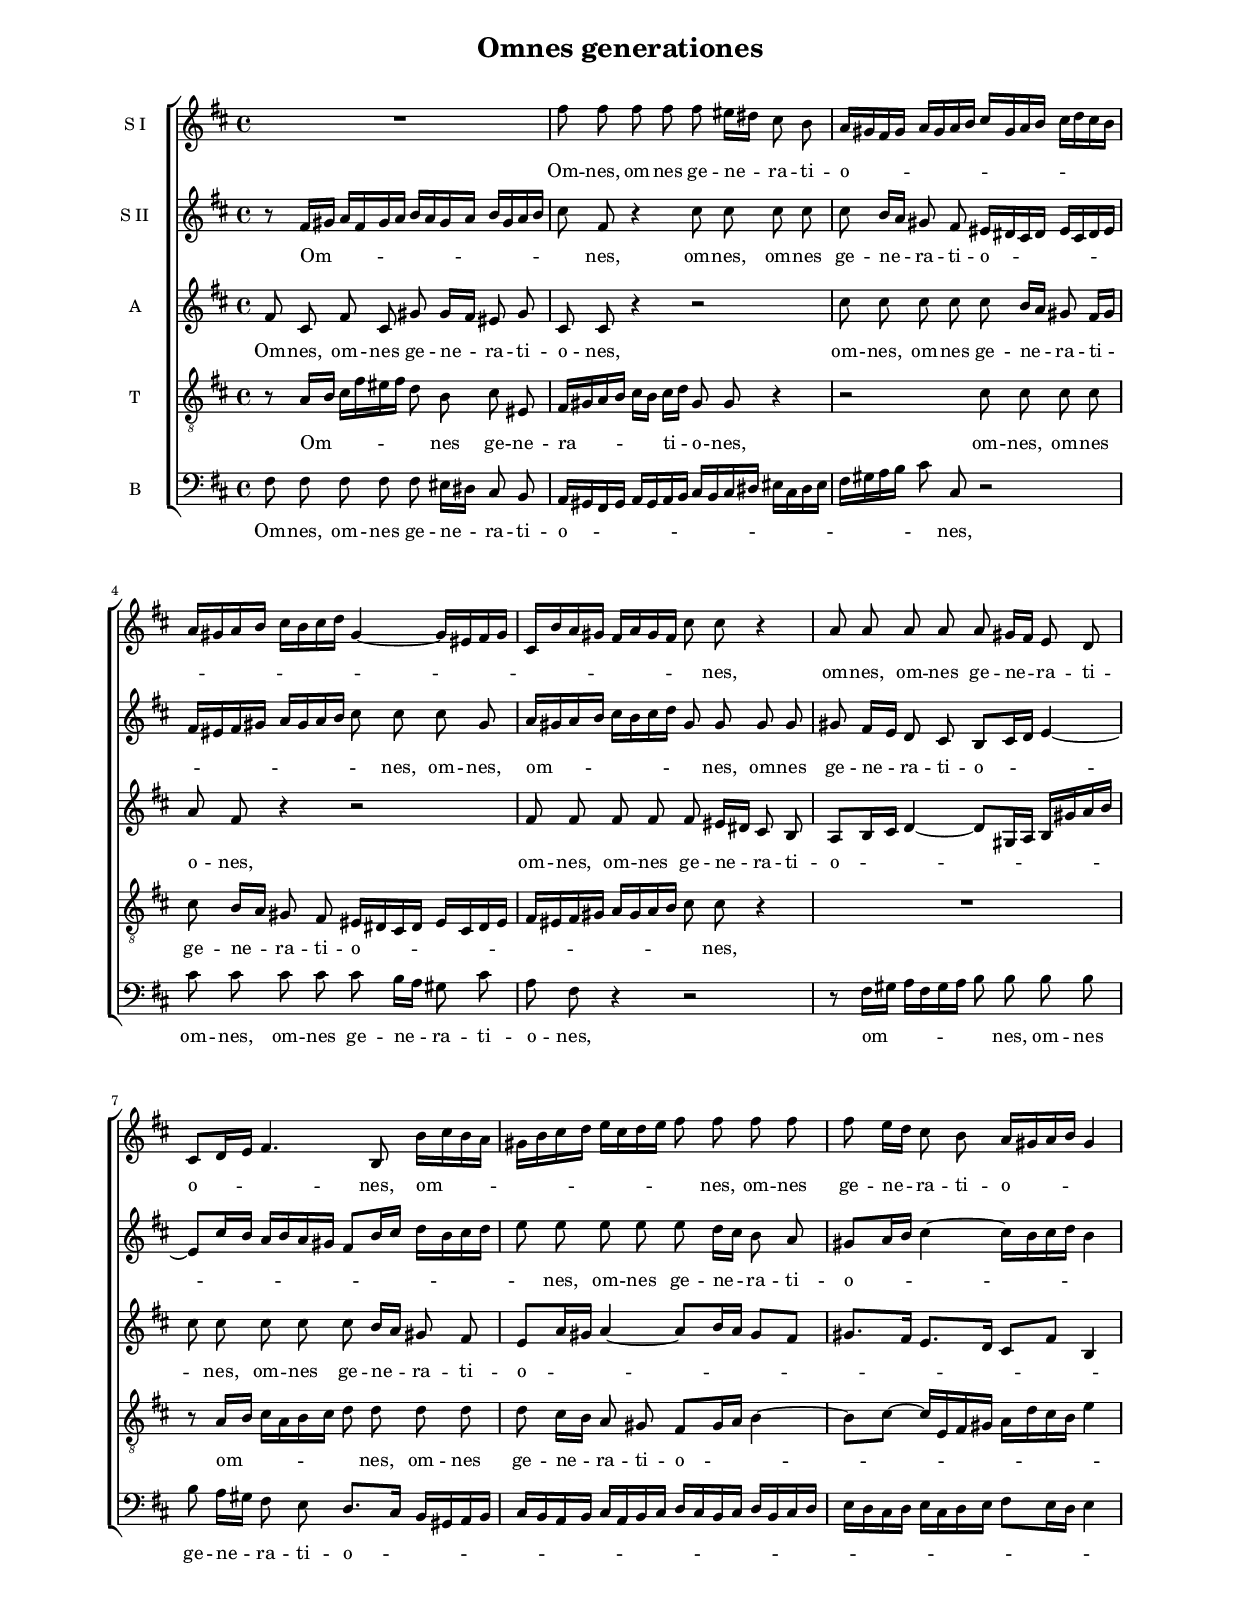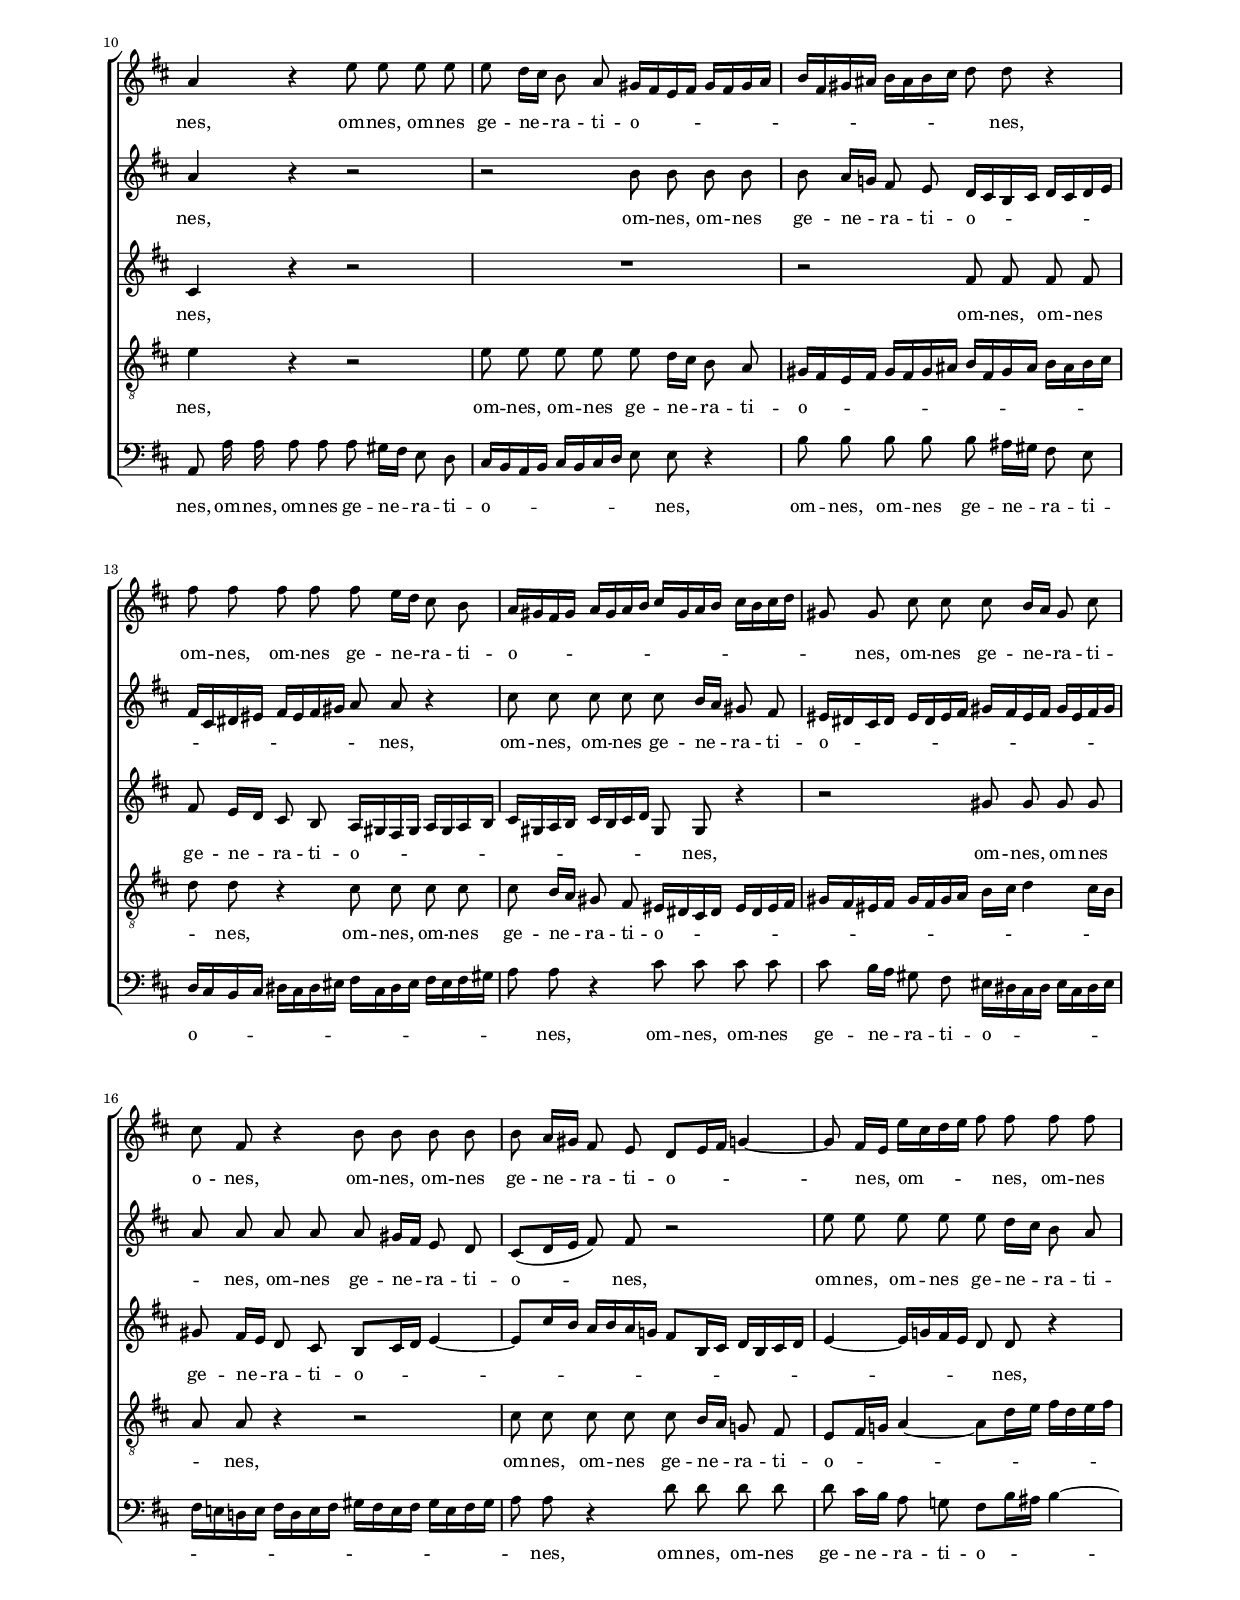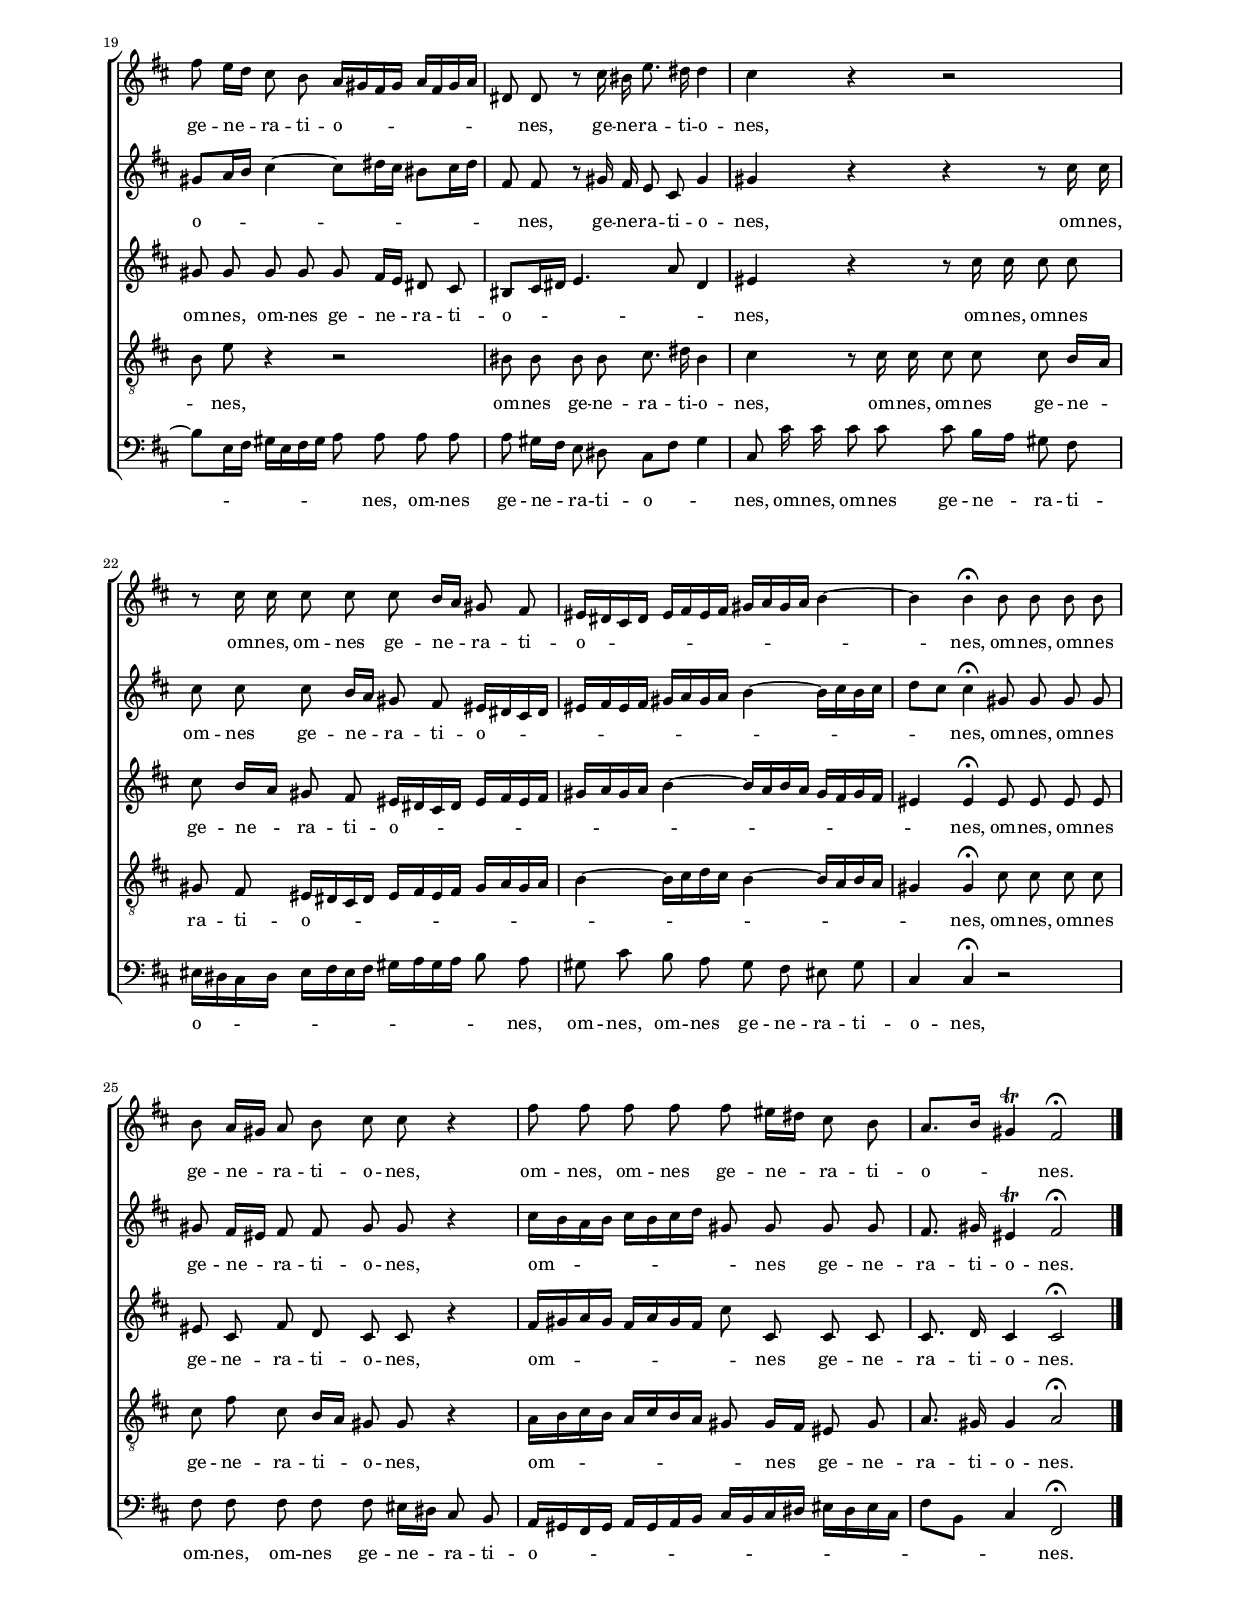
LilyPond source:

\header
{
  title="Omnes generationes"
  composer=""
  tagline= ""
}

\version "2.18.2"
\include "deutsch.ly"
#(set-global-staff-size 15)
% #(set-default-paper-size "letter")
#(ly:set-option 'point-and-click #f)

	
\paper
	{
	top-margin = 1.8 \cm
	bottom-margin = 1.8 \cm
	left-margin = 2 \cm
	right-margin = 2 \cm
	ragged-bottom = ##f
	ragged-last-bottom = ##t
	print-page-number = ##f
	system-system-spacing = #'((basic-distance . 18) (minimum-distance . 14) (padding . 8) (strechability . 150))
	systems-per-page = 3
	page-count = 3
%	min-systems-per-page = 3
	markup-system-spacing #'basic-distance = #12
%	print-all-headers = ##t
%	print-first-page-number = ##t
%	first-page-number = 1
	}

	
global = {
	\key d \major
	\time 4/4
	\skip 1*27 \bar "|."
	}
	
	m = \melisma
	me = \melismaEnd



     
cantus =  \relative c''
	{
	\autoBeamOff
	R1
	fis8 fis fis fis fis eis16[ dis] cis8 h |
	a16[ \m gis fis gis] a[ gis a h] cis[ gis a h] cis[ d cis h] |
	a16[ gis a h] cis[ h cis d] gis,4~ gis16[ eis fis gis] |
%5
	cis,16[ h' a gis] fis[ a gis fis] cis'8 \me cis r4 |
	a8 a a a a gis16[ fis] e8 d |
	cis8[ \m d16 e] fis4. \me h,8 h'16[ \m cis h a] |
	gis16[ h cis d] e[ cis d e] fis8 \me fis fis fis |
	fis8 e16[ d] cis8 h a16[ \m gis a h] gis4 \me |
%10
	a4 r e'8 e e e |
	e8 d16[ cis] h8 a gis16[ \m fis e fis] gis[ fis gis a] |
	h16[ fis gis ais] h[ ais h cis] d8 \me d r4 |
	fis8 fis fis fis fis e16[ d] cis8 h |
	a16[ \m gis fis gis] a[ gis a h] cis[ gis a h] cis[ h cis d] |
%15
	gis,8 \me gis cis cis cis h16[ a] gis8 cis |
	cis8 fis, r4 h8 h h h |
	h8 a16[ gis] fis8 e d[ \m e16 fis] g4~ |
	g8 \me fis16[ e] e'[ \m cis d e] fis8 \me fis fis fis |
	fis8 e16[ d] cis8 h a16[ \m gis fis gis] a[ fis gis a] |
%20
	dis,8 \me dis r cis'16 his e8. dis16 dis4 |
	cis4 r r2 |
	r8 cis16 cis cis8 cis cis h16[ a] gis8 fis |
	eis16[ \m dis cis dis] eis[ fis eis fis] gis[ a gis a] h4~
	h4 \me h\fermata h8 h h h |
%25
	h8 a16[ gis] a8 h cis cis r4 |
	fis8 fis fis fis fis eis16[ dis] cis8 h |
	a8.[ \m h16] gis4\trill \me fis2\fermata |
	}


quintus =  \relative c''
        {
	\autoBeamOff
	r8 fis,16[ \m gis] a[ fis gis a] h[ a gis a] h[ gis a h] |  
	cis8 \me fis, r4 cis'8 cis cis cis |
	cis8 h16[ a] gis8 fis eis16[ \m dis cis dis] eis[ cis dis eis] |
	fis16[ eis fis gis] a[ gis a h] cis8 \me cis cis gis |
%5
	a16[ \m gis a h] cis[ h cis d] gis,8 \me gis gis gis |
	gis8 fis16[ e] d8 cis h[ \m cis16 d] e4~ |
	e8[ cis'16 h] a[ h a gis] fis8[ h16 cis] d[ h cis d] |
	e8 \me e e e e d16[ cis] h8 a |
	gis8[ \m a16 h] cis4~ cis16[ h cis d] h4 \me |
%10
	a4 r r2 |
	r2 h8 h h h |
	h8 a16[ g!] fis8 e d16[ \m cis h cis] d[ cis d e] |
	fis16[ cis dis eis] fis[ eis fis gis] a8 \me a r4 |
	cis8 cis cis cis cis h16[ a] gis8 fis |
%15
	eis16[ \m dis cis dis] eis[ dis eis fis] gis[ fis eis fis] gis[ eis fis gis] |
	a8 \me a a a a gis16[ fis] e8 d |
	cis8[( d16 e] fis8) fis r2 |
	e'8 e e e e d16[ cis] h8 a |
	gis8[ \m a16 h] cis4~ cis8[ dis16 cis] his8[ cis16 dis] |
%20
	fis,8 \me fis r gis16 fis e8 cis gis'4 |
	gis4 r r r8 cis16 cis |
	cis8 cis cis h16[ a] gis8 fis eis16[ \m dis cis dis] |
	eis16[ fis eis fis] gis[ a gis a] h4~ h16[ cis h cis] |
	d8[ cis] \me cis4\fermata gis8 gis gis gis |
%25
	gis8 fis16[ eis] fis8 fis gis gis r4 |
	cis16[ \m h a h] cis[ h cis d] gis,8 \me gis gis gis |
	fis8. gis16 eis4\trill fis2^\fermata |
	}


altus =  \relative c'
	{
	\autoBeamOff
	fis8 cis fis cis gis' gis16[ fis] eis8 gis |
	cis,8 cis r4 r2 |
	cis'8 cis cis cis cis h16[ a] gis8 fis16[ gis] |
	a8 fis r4 r2 |
%5
	fis8 fis fis fis fis eis16[ dis] cis8 h |
	a8[ \m h16 cis] d4~ d8[ gis,16 a] h[ gis' a h] |
	cis8 \me cis cis cis cis h16[ a] gis8 fis |
	e8[ \m a16 gis] a4~ a8[ h16 a] gis8[ fis] |
	gis8.[ fis16] e8.[ d16] cis8[ fis] h,4 \me |
%10
	cis4 r r2 |
	R1
	r2 fis8 fis fis fis |
	fis8 e16[ d] cis8 h a16[ \m gis fis gis] a[ gis a h] |
	cis16[ gis a h] cis[ h cis d] gis,8 \me gis r4 |
%15
	r2 gis'8 gis gis gis |
	gis8 fis16[ e] d8 cis h[ \m cis16 d] e4~ |
	e8[ cis'16 h] a16[ h a g!] fis8[ h,16 cis] d16[ h cis d] |
	e4~ e16[ g! fis e] d8 \me d r4
	gis8 gis gis gis gis fis16[ e] dis8 cis |
%20
	his8[ \m cis16 dis] e4. a8 dis,4 \me |
	eis4 r r8 cis'16 cis cis8 cis |
	cis8 h16[ a] gis8 fis eis16[ \m dis cis dis] eis[ fis eis fis] |
	gis16[ a gis a] h4~ h16[ a h a] gis[ fis gis fis] |
	eis4 \me eis^\fermata eis8 eis eis eis |
%25
	eis8 cis fis d cis cis r4 |
	fis16[ \m gis a gis] fis[ a gis fis] cis'8 \me cis, cis cis |
	cis8. d16 cis4 cis2^\fermata |
	}

	
tenor  =  \relative c'
	{
	\autoBeamOff
	r8 a16[ \m h] cis[ fis eis fis] d8 \me h cis eis, |
	fis16[ \m gis a h] cis[ h] \me cis[ d] gis,8 gis r4 |
	r2 cis8 cis cis cis |
	cis8 h16[ a] gis8 fis eis16[ \m dis cis dis] eis[ cis dis eis] |
%5
	fis16[ eis fis gis] a[ gis a h] cis8 \me cis r4 |
	R1
	r8 a16[ \m h] cis[ a h cis] d8 \me d d d |
	d8 cis16[ h] a8 gis fis[ \m gis16 a] h4~ |
	h8[ cis]~ cis16[ e, fis gis] a[ d cis h] e4 \me | 
%10
	e4 r r2 |
	e8 e e e e d16[ cis] h8 a |
	gis16[ \m fis e fis] gis[ fis gis ais] h[ fis gis ais] h[ ais h cis] |
	d8 \me d r4 cis8 cis cis cis |
	cis8 h16[ a] gis8 fis eis16[ \m dis cis dis] eis[ dis eis fis] |
%15
	gis16[ fis eis fis] gis[ fis gis a] h[ cis] d4 cis16[ h] |
	a8 \me a r4 r2 |
	cis8 cis cis cis cis h16[ a] g!8 fis |
	e8[ \m fis16 g!] a4~ a8[ d16 e] fis[ d e fis] |
	h,8 \me e r4 r2 |
%20
	his8 his his his cis8. dis16 his4 |
	cis4 r8 cis16 cis cis8 cis cis h16[ a] |
	gis8 fis eis16[ \m dis cis dis] eis[ fis eis fis] gis[ a gis a] |
	h4~ h16[ cis d cis] h4~ h16[ a h a] |
	gis4 \me gis\fermata cis8 cis cis cis |
%25
	cis8 fis cis h16[ a] gis8 gis r4 |
	a16[ \m h cis h] a[ cis h a] gis8 \me gis16[ fis] eis8 gis |
	a8. gis16 gis4 a2\fermata |
	}


bassus  =  \relative c
	{
	\autoBeamOff
	fis8 fis fis fis fis eis16[ dis] cis8 h |
	a16[ \m gis fis gis] a[ gis a h] cis[ h cis dis] eis[ cis dis eis] |
	fis16[ gis a h] cis8 \me cis, r2 |
	cis'8 cis cis cis cis h16[ a] gis8 cis |
%5
	a8 fis r4 r2 |
	r8 fis16[ \m gis] a[ fis gis a] h8 \me h h h |
	h8 a16[ gis] fis8 e d8.[ \m cis16] h[ gis a h] |
	cis16[ h a h] cis[ a h cis] d[ cis h cis] d[ h cis d] |
	e16[ d cis d] e[ cis d e] fis8[ e16 d] e4 \me |
%10
	a,8 a'16 a a8 a a gis16[ fis] e8 d |
	cis16[ \m h a h] cis[ h cis d] e8 \me e r4 |
	h'8 h h h h ais16[ gis] fis8 e |
	d16[ \m cis h cis] dis[ cis dis eis] fis[ cis dis eis] fis[ eis fis gis] |
	a8 \me a r4 cis8 cis cis cis |
%15
	cis8 h16[ a] gis8 fis eis16[ \m dis cis dis] eis[ cis dis eis] |
	fis16[ e! d! e] fis[ d e fis] gis[ fis e fis] gis[ e fis gis] |
	a8 \me a r4 d8 d d d |
	d8 cis16[ h] a8 g! fis[ \m h16 ais] h4~ |
	h8[ e,16 fis] gis[ e fis gis] a8 \me a a a |
%20
	a8 gis16[ fis] e8 dis cis[ \m fis] gis4 \me |
	cis,8 cis'16 cis cis8 cis cis h16[ a] gis8 fis |
	eis16[ \m dis cis dis] eis[ fis eis fis] gis[ a gis a] h8 \me a |
	gis8 cis h a gis fis eis gis |
	cis,4 cis^\fermata r2 |
%25
	fis8 fis fis fis fis eis16[ dis] cis8 h |
	a16[ \m gis fis gis] a[ gis a h] cis[ h cis dis] eis[ dis eis cis] |
	fis8[ h,] cis4 \me fis,2\fermata |
	}

lyricscantus = \lyricmode {
	Om -- nes, om -- nes ge -- ne -- ra -- ti -- o -- nes,
	om -- nes, om -- nes ge -- ne -- ra -- ti -- o -- nes,
	om -- nes, om -- nes ge -- ne -- ra -- ti -- o -- nes,
	om -- nes, om -- nes ge -- ne -- ra -- ti -- o -- nes,
	om -- nes, om -- nes ge -- ne -- ra -- ti -- o -- nes,
	om -- nes ge -- ne -- ra -- ti -- o -- nes,
	om -- nes, om -- nes ge -- ne -- ra -- ti -- o -- nes,
	om -- nes, om -- nes ge -- ne -- ra -- ti -- o -- nes,
	ge -- ne -- ra -- ti -- o -- nes,
	om -- nes, om -- nes ge -- ne -- ra -- ti -- o -- nes,
	om -- nes, om -- nes ge -- ne -- ra -- ti -- o -- nes,
	om -- nes, om -- nes ge -- ne -- ra -- ti -- o -- nes.
	}


lyricsquintus = \lyricmode {
	Om -- nes, 
	om -- nes, om -- nes ge -- ne -- ra -- ti -- o -- nes,
	om -- nes, om -- nes, om -- nes ge -- ne -- ra -- ti -- o -- nes,
	om -- nes ge -- ne -- ra -- ti -- o -- nes,
	om -- nes, om -- nes ge -- ne -- ra -- ti -- o -- nes,
	om -- nes, om -- nes ge -- ne -- ra -- ti -- o -- nes,
	om -- nes ge -- ne -- ra -- ti -- o -- nes,
	om -- nes, om -- nes ge -- ne -- ra -- ti -- o -- nes,
	ge -- ne -- ra -- ti -- o -- nes,
	om -- nes, om -- nes ge -- ne -- ra -- ti -- o -- nes,
	om -- nes, om -- nes ge -- ne -- ra -- ti -- o -- nes,
	om -- nes ge -- ne -- ra -- ti -- o -- nes.
	}


lyricsaltus = \lyricmode {
	Om -- nes, om -- nes ge -- ne -- ra -- ti -- o -- nes,
	om -- nes, om -- nes ge -- ne -- ra -- ti -- o -- nes,
	om -- nes, om -- nes ge -- ne -- ra -- ti -- o -- nes,
	om -- nes ge -- ne -- ra -- ti -- o -- nes,
	om -- nes, om -- nes ge -- ne -- ra -- ti -- o -- nes,
	om -- nes, om -- nes ge -- ne -- ra -- ti -- o -- nes,
	om -- nes, om -- nes ge -- ne -- ra -- ti -- o -- nes,
	om -- nes, om -- nes ge -- ne -- ra -- ti -- o -- nes,
	om -- nes, om -- nes ge -- ne -- ra -- ti -- o -- nes,
	om -- nes ge -- ne -- ra -- ti -- o -- nes.
	}


lyricstenor = \lyricmode {
	Om -- nes ge -- ne -- ra -- ti -- o -- nes,
	om -- nes, om -- nes ge -- ne -- ra -- ti -- o -- nes,
	om -- nes, om -- nes ge -- ne -- ra -- ti -- o -- nes,
	om -- nes, om -- nes ge -- ne -- ra -- ti -- o -- nes,
	om -- nes, om -- nes ge -- ne -- ra -- ti -- o -- nes,
	om -- nes, om -- nes ge -- ne -- ra -- ti -- o -- nes,
	om -- nes ge -- ne -- ra -- ti -- o -- nes,
	om -- nes, om -- nes ge -- ne -- ra -- ti -- o -- nes,
	om -- nes, om -- nes ge -- ne -- ra -- ti -- o -- nes,
	om -- nes ge -- ne -- ra -- ti -- o -- nes.
	}


lyricsbassus = \lyricmode {
	Om -- nes, om -- nes ge -- ne -- ra -- ti -- o -- nes,
	om -- nes, om -- nes ge -- ne -- ra -- ti -- o -- nes,
	om -- nes, om -- nes ge -- ne -- ra -- ti -- o -- nes,
	om -- nes, om -- nes ge -- ne -- ra -- ti -- o -- nes,
	om -- nes, om -- nes ge -- ne -- ra -- ti -- o -- nes,
	om -- nes, om -- nes ge -- ne -- ra -- ti -- o -- nes,
	om -- nes, om -- nes ge -- ne -- ra -- ti -- o -- nes,
	om -- nes ge -- ne -- ra -- ti -- o -- nes,
	om -- nes, om -- nes ge -- ne -- ra -- ti -- o -- nes,
	om -- nes, om -- nes ge -- ne -- ra -- ti -- o -- nes,
	om -- nes, om -- nes ge -- ne -- ra -- ti -- o -- nes.
	}


\score
{  
  % \transpose {
	\new ChoirStaff \with { \override StaffGrouper.staff-staff-spacing.basic-distance = #12 }
	<<

	\new Staff << \global
	\new Voice="v1" {
		\set Staff.instrumentName= "S I"
		\set Staff.midiInstrument = "reed organ"
		\clef violin
		\cantus }
	\new Lyrics \lyricsto "v1" {\lyricscantus }
	>>

	
	\new Staff << \global
	\new Voice="v5" {
		\set Staff.instrumentName= "S II"
		\set Staff.midiInstrument = "reed organ"
		\clef violin
		\quintus}
	\new Lyrics \lyricsto "v5" {\lyricsquintus }
	>>

	
	\new Staff << \global
	\new Voice="v2" {
		\set Staff.instrumentName= "A"
		\set Staff.midiInstrument = "reed organ"
		\clef violin 
		\altus}
	\new Lyrics \lyricsto "v2" {\lyricsaltus }
	>>


	\new Staff << \global
	\new Voice="v3" {
		\set Staff.instrumentName= "T"
		\set Staff.midiInstrument = "reed organ"
		\clef "G_8"
		\tenor }
	\new Lyrics \lyricsto "v3" {\lyricstenor }
	>>

	
	\new Staff << \global
	\new Voice="v4" {
		\set Staff.instrumentName= "B"
		\set Staff.midiInstrument = "reed organ"
		\clef bass 
		\bassus }
	\new Lyrics \lyricsto "v4" {\lyricsbassus}
	>>

	>>
	% } % transpose

	\layout
	{
	indent = 1\cm
	\context { \Lyrics \override VerticalAxisGroup.nonstaff-relatedstaff-spacing.padding = #1.8 }
	\context { \Staff \override TimeSignature.break-visibility = #end-of-line-invisible }
%	\context { \Staff \override InstrumentName.X-offset = #'-25 }
%	\context { \Voice \override Slur.transparent = ##t }
%	\context { \Voice \override AccidentalSuggestion.avoid-slur = #'ignore }
%	\context { \Voice \override AccidentalSuggestion.outside-staff-priority = ##f }
	\context { \Score \override BarNumber.padding = #2 }
	\context { \Voice \override NoteHead.style = #'baroque }
	}
	
	
}


% EOF
